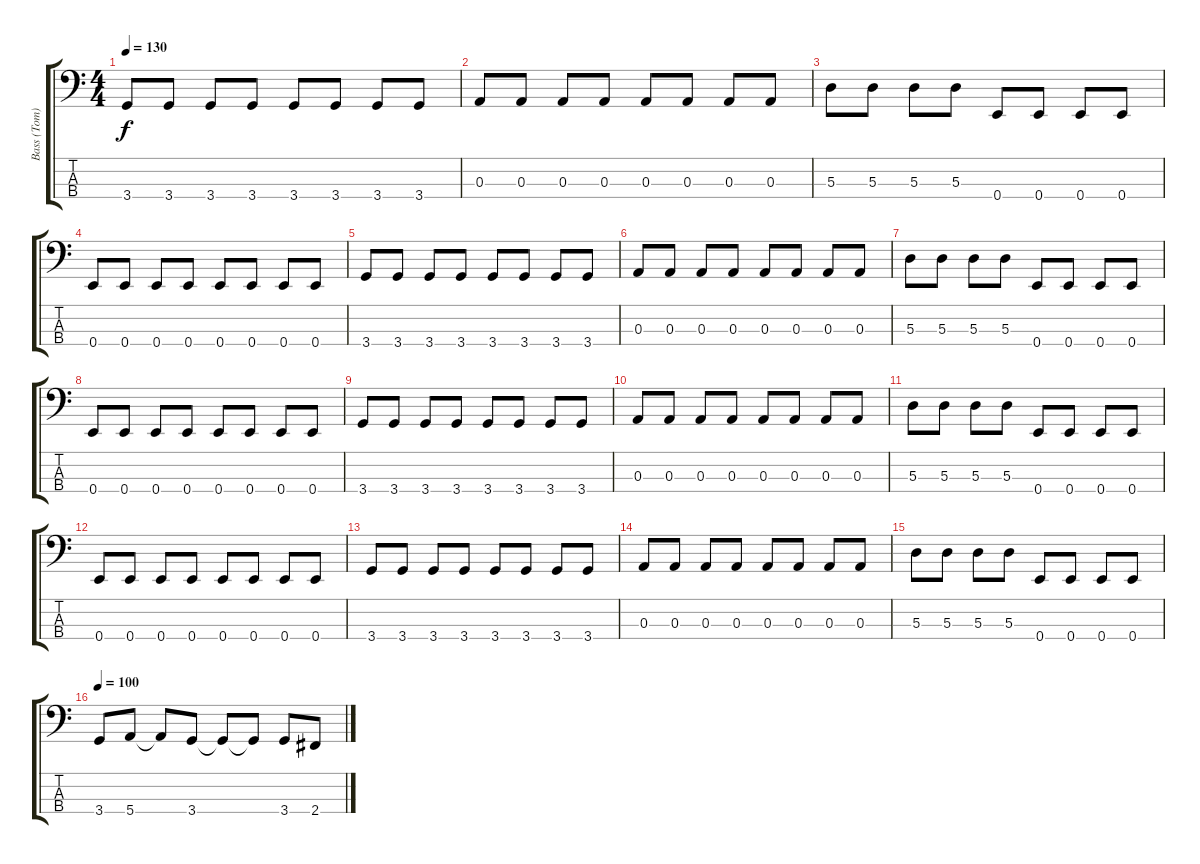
\track ("Bass (Tom)" "Bass (Tom)") {instrument electricbasspick}
\staff {score tabs}
\tuning (G2 D2 A1 E1) {hide}
\ts (4 4)
\tempo 130
\clef f4
\ks c
3.4.8{dy f} 3.4.8 3.4.8 3.4.8 3.4.8 3.4.8 3.4.8 3.4.8 |
0.3.8 0.3.8 0.3.8 0.3.8 0.3.8 0.3.8 0.3.8 0.3.8 |
5.3.8 5.3.8 5.3.8 5.3.8 0.4.8 0.4.8 0.4.8 0.4.8 |
0.4.8 0.4.8 0.4.8 0.4.8 0.4.8 0.4.8 0.4.8 0.4.8 |
3.4.8 3.4.8 3.4.8 3.4.8 3.4.8 3.4.8 3.4.8 3.4.8 |
0.3.8 0.3.8 0.3.8 0.3.8 0.3.8 0.3.8 0.3.8 0.3.8 |
5.3.8 5.3.8 5.3.8 5.3.8 0.4.8 0.4.8 0.4.8 0.4.8 |
0.4.8 0.4.8 0.4.8 0.4.8 0.4.8 0.4.8 0.4.8 0.4.8 |
3.4.8 3.4.8 3.4.8 3.4.8 3.4.8 3.4.8 3.4.8 3.4.8 |
0.3.8 0.3.8 0.3.8 0.3.8 0.3.8 0.3.8 0.3.8 0.3.8 |
5.3.8 5.3.8 5.3.8 5.3.8 0.4.8 0.4.8 0.4.8 0.4.8 |
0.4.8 0.4.8 0.4.8 0.4.8 0.4.8 0.4.8 0.4.8 0.4.8 |
3.4.8 3.4.8 3.4.8 3.4.8 3.4.8 3.4.8 3.4.8 3.4.8 |
0.3.8 0.3.8 0.3.8 0.3.8 0.3.8 0.3.8 0.3.8 0.3.8 |
5.3.8 5.3.8 5.3.8 5.3.8 0.4.8 0.4.8 0.4.8 0.4.8 |
\tempo 100
3.4.8 5.4.8 5.4{t}.8 3.4.8 3.4{t}.8 3.4{t}.8 3.4.8 2.4.8
